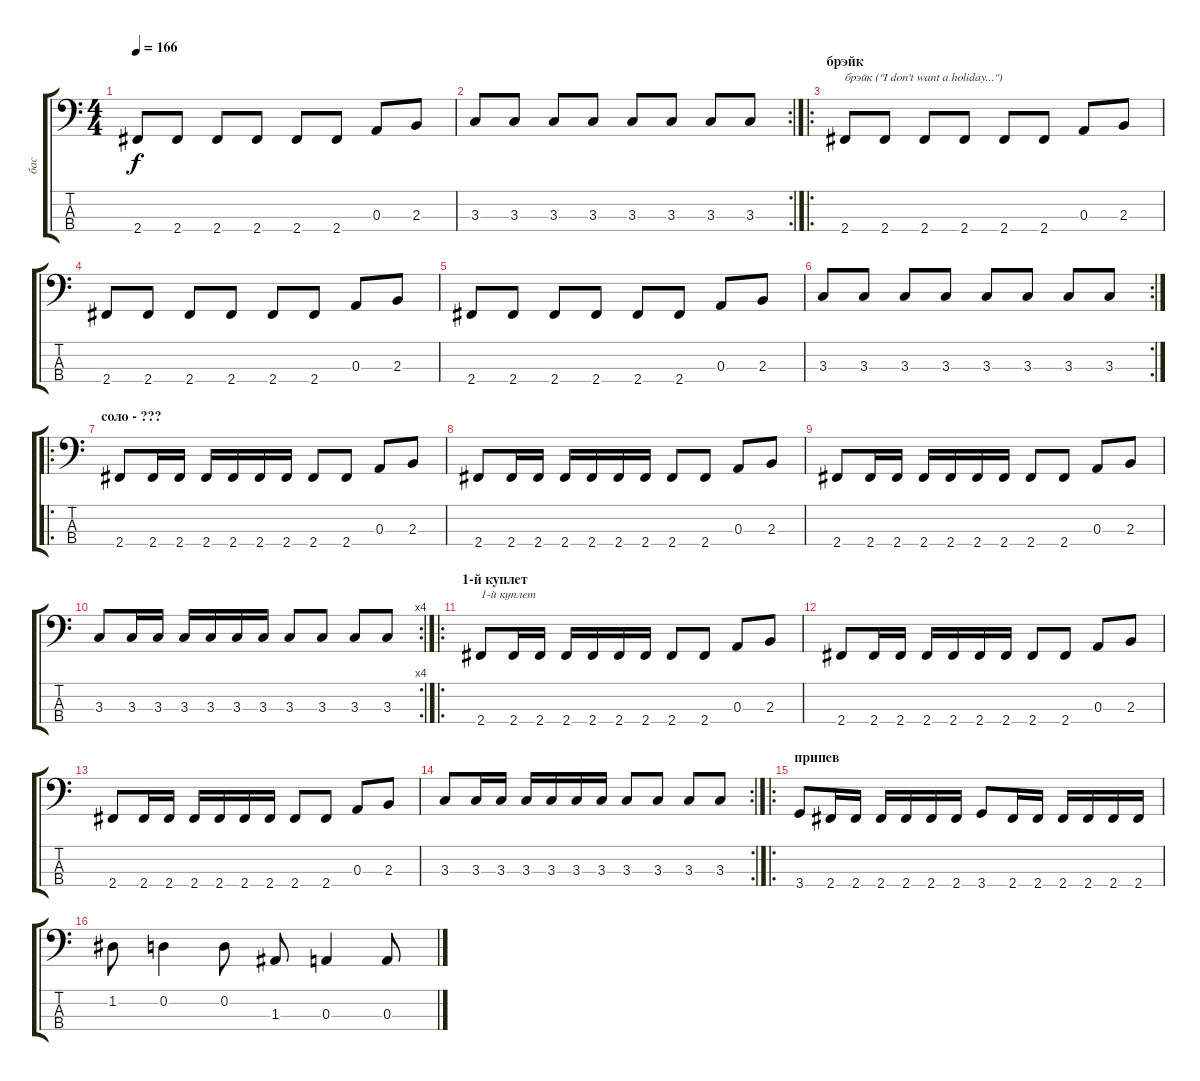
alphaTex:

\track ("бас" "бас") {instrument electricbassfinger}
\staff {score tabs}
\tuning (G2 D2 A1 E1) {hide}
\ts (4 4)
\tempo 166
\clef f4
\ks c
2.4.8{dy f} 2.4.8 2.4.8 2.4.8 2.4.8 2.4.8 0.3.8 2.3.8 |
\rc 2
3.3.8 3.3.8 3.3.8 3.3.8 3.3.8 3.3.8 3.3.8 3.3.8 |
\ro
\section ("" "брэйк")
2.4.8{txt "брэйк (\"I don't want a holiday...\")"} 2.4.8 2.4.8 2.4.8 2.4.8 2.4.8 0.3.8 2.3.8 |
2.4.8 2.4.8 2.4.8 2.4.8 2.4.8 2.4.8 0.3.8 2.3.8 |
2.4.8 2.4.8 2.4.8 2.4.8 2.4.8 2.4.8 0.3.8 2.3.8 |
\rc 2
3.3.8 3.3.8 3.3.8 3.3.8 3.3.8 3.3.8 3.3.8 3.3.8 |
\ro
\section ("" "соло - ???")
2.4.8 2.4.16 2.4.16 2.4.16 2.4.16 2.4.16 2.4.16 2.4.8 2.4.8 0.3.8 2.3.8 |
2.4.8 2.4.16 2.4.16 2.4.16 2.4.16 2.4.16 2.4.16 2.4.8 2.4.8 0.3.8 2.3.8 |
2.4.8 2.4.16 2.4.16 2.4.16 2.4.16 2.4.16 2.4.16 2.4.8 2.4.8 0.3.8 2.3.8 |
\rc 4
3.3.8 3.3.16 3.3.16 3.3.16 3.3.16 3.3.16 3.3.16 3.3.8 3.3.8 3.3.8 3.3.8 |
\ro
\section ("" "1-й куплет")
2.4.8{txt "1-й куплет"} 2.4.16 2.4.16 2.4.16 2.4.16 2.4.16 2.4.16 2.4.8 2.4.8 0.3.8 2.3.8 |
2.4.8 2.4.16 2.4.16 2.4.16 2.4.16 2.4.16 2.4.16 2.4.8 2.4.8 0.3.8 2.3.8 |
2.4.8 2.4.16 2.4.16 2.4.16 2.4.16 2.4.16 2.4.16 2.4.8 2.4.8 0.3.8 2.3.8 |
\rc 2
3.3.8 3.3.16 3.3.16 3.3.16 3.3.16 3.3.16 3.3.16 3.3.8 3.3.8 3.3.8 3.3.8 |
\ro
\section ("" "припев")
3.4.8 2.4.16 2.4.16 2.4.16 2.4.16 2.4.16 2.4.16 3.4.8 2.4.16 2.4.16 2.4.16 2.4.16 2.4.16 2.4.16 |
1.2.8 0.2.4 0.2.8 1.3.8 0.3.4 0.3.8
